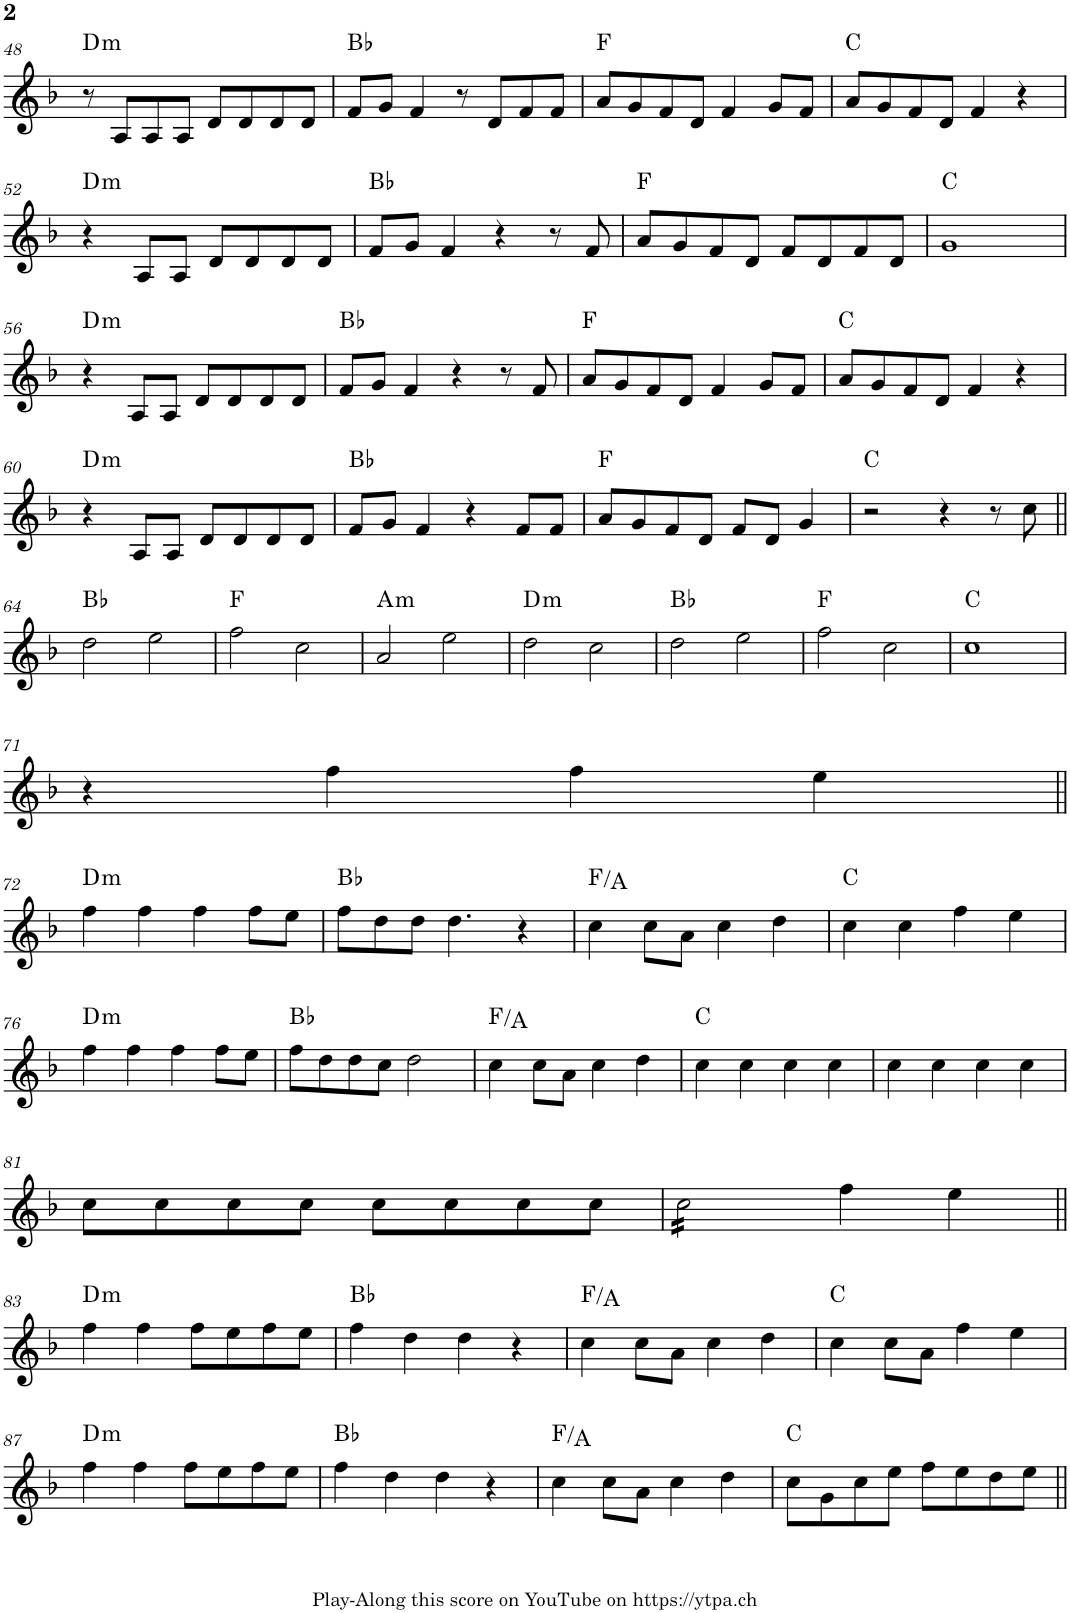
**kern	**harte
*part1	*part1
*staff1	*
*I"Piano	*
*I'Pno.	*
!!LO:PB:g=z
*clefG2	*
*k[b-]	*
*M4/4	*
=48	=48
!	!LO:H:kt=m
8r	D:min
8A/L	.
8A/	.
8A/J	.
8d/L	.
8d/	.
8d/	.
8d/J	.
=49	=49
8f/L	Bb:maj
8g/J	.
4f/	.
8r	.
8d/L	.
8f/	.
8f/J	.
=50	=50
8a/L	F:maj
8g/	.
8f/	.
8d/J	.
4f/	.
8g/L	.
8f/J	.
=51	=51
8a/L	C:maj
8g/	.
8f/	.
8d/J	.
4f/	.
4r	.
!!LO:LB:g=z
=52	=52
!	!LO:H:kt=m
4r	D:min
8A/L	.
8A/J	.
8d/L	.
8d/	.
8d/	.
8d/J	.
=53	=53
8f/L	Bb:maj
8g/J	.
4f/	.
4r	.
8r	.
8f/	.
=54	=54
8a/L	F:maj
8g/	.
8f/	.
8d/J	.
8f/L	.
8d/	.
8f/	.
8d/J	.
=55	=55
1g	C:maj
!!LO:LB:g=z
=56	=56
!	!LO:H:kt=m
4r	D:min
8A/L	.
8A/J	.
8d/L	.
8d/	.
8d/	.
8d/J	.
=57	=57
8f/L	Bb:maj
8g/J	.
4f/	.
4r	.
8r	.
8f/	.
=58	=58
8a/L	F:maj
8g/	.
8f/	.
8d/J	.
4f/	.
8g/L	.
8f/J	.
=59	=59
8a/L	C:maj
8g/	.
8f/	.
8d/J	.
4f/	.
4r	.
!!LO:LB:g=z
=60	=60
!	!LO:H:kt=m
4r	D:min
8A/L	.
8A/J	.
8d/L	.
8d/	.
8d/	.
8d/J	.
=61	=61
8f/L	Bb:maj
8g/J	.
4f/	.
4r	.
8f/L	.
8f/J	.
=62	=62
8a/L	F:maj
8g/	.
8f/	.
8d/J	.
8f/L	.
8d/J	.
4g/	.
=63	=63
2r	C:maj
4r	.
8r	.
8cc\	.
!!LO:LB:g=z
=64||	=64||
2dd\	Bb:maj
2ee\	.
=65	=65
2ff\	F:maj
2cc\	.
=66	=66
!	!LO:H:kt=m
2a/	A:min
2ee\	.
=67	=67
!	!LO:H:kt=m
2dd\	D:min
2cc\	.
=68	=68
2dd\	Bb:maj
2ee\	.
=69	=69
2ff\	F:maj
2cc\	.
=70	=70
1cc	C:maj
!!LO:LB:g=z
=71	=71
4r	.
4ff\	.
4ff\	.
4ee\	.
!!LO:LB:g=z
=72||	=72||
!	!LO:H:kt=m
4ff\	D:min
4ff\	.
4ff\	.
8ff\L	.
8ee\J	.
=73	=73
8ff\L	Bb:maj
8dd\	.
8dd\J	.
4.dd\	.
4r	.
=74	=74
4cc\	F:maj/3
8cc\L	.
8a\J	.
4cc\	.
4dd\	.
=75	=75
4cc\	C:maj
4cc\	.
4ff\	.
4ee\	.
!!LO:LB:g=z
=76	=76
!	!LO:H:kt=m
4ff\	D:min
4ff\	.
4ff\	.
8ff\L	.
8ee\J	.
=77	=77
8ff\L	Bb:maj
8dd\	.
8dd\	.
8cc\J	.
2dd\	.
=78	=78
4cc\	F:maj/3
8cc\L	.
8a\J	.
4cc\	.
4dd\	.
=79	=79
4cc\	C:maj
4cc\	.
4cc\	.
4cc\	.
=80	=80
4cc\	.
4cc\	.
4cc\	.
4cc\	.
!!LO:LB:g=z
=81	=81
8cc\L	.
8cc\	.
8cc\	.
8cc\J	.
8cc\L	.
8cc\	.
8cc\	.
8cc\J	.
=82	=82
*tremolo	*
16cc\LL	.
16cc\	.
16cc\	.
16cc\	.
16cc\	.
16cc\	.
16cc\	.
16cc\JJ	.
*Xtremolo	*
4ff\	.
4ee\	.
!!LO:LB:g=z
=83||	=83||
!	!LO:H:kt=m
4ff\	D:min
4ff\	.
8ff\L	.
8ee\	.
8ff\	.
8ee\J	.
=84	=84
4ff\	Bb:maj
4dd\	.
4dd\	.
4r	.
=85	=85
4cc\	F:maj/3
8cc\L	.
8a\J	.
4cc\	.
4dd\	.
=86	=86
4cc\	C:maj
8cc\L	.
8a\J	.
4ff\	.
4ee\	.
!!LO:LB:g=z
=87	=87
!	!LO:H:kt=m
4ff\	D:min
4ff\	.
8ff\L	.
8ee\	.
8ff\	.
8ee\J	.
=88	=88
4ff\	Bb:maj
4dd\	.
4dd\	.
4r	.
=89	=89
4cc\	F:maj/3
8cc\L	.
8a\J	.
4cc\	.
4dd\	.
=90	=90
8cc\L	C:maj
8g\	.
8cc\	.
8ee\J	.
8ff\L	.
8ee\	.
8dd\	.
8ee\J	.
=||	=||
*-	*-
